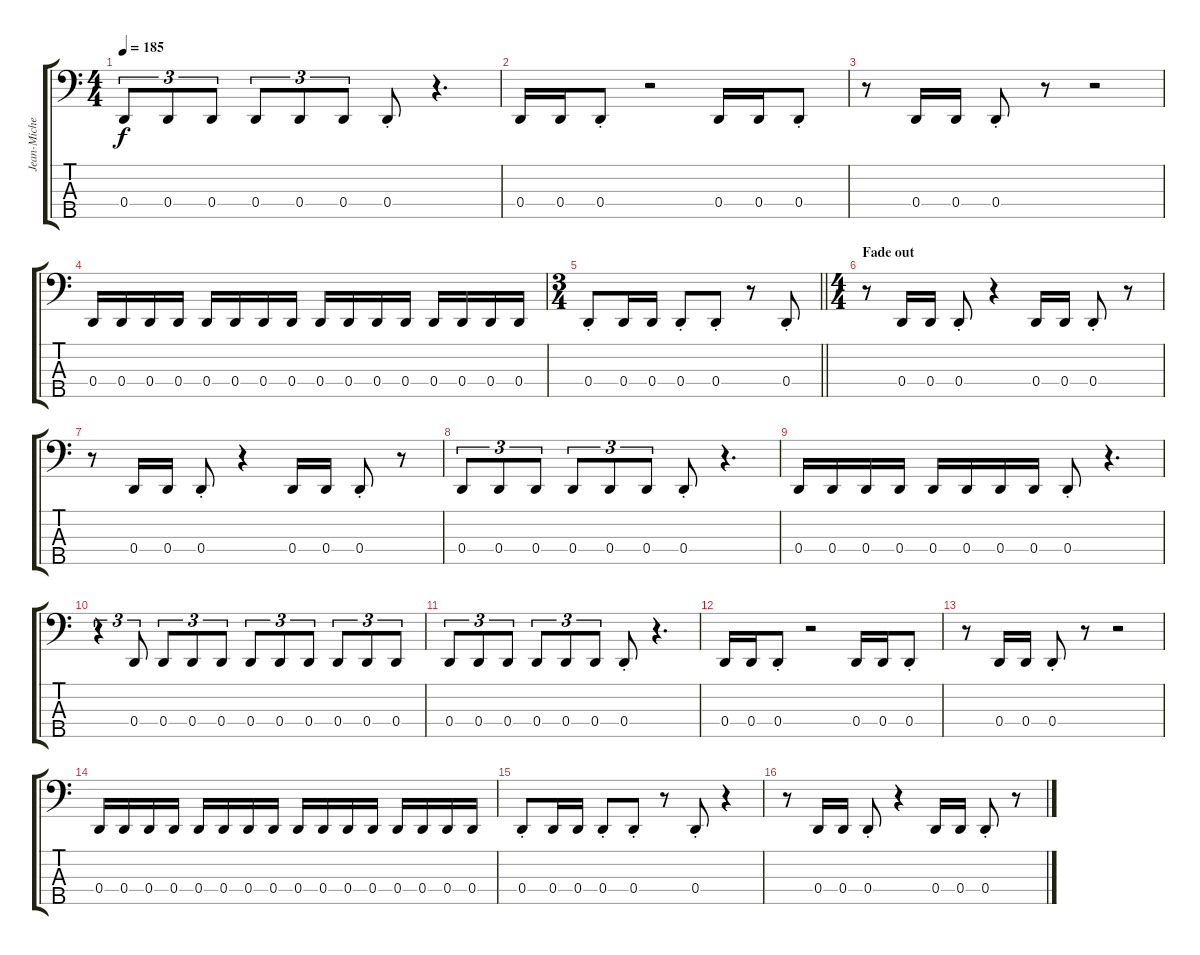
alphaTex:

\track ("Jean-Michel Labadie" "Jean-Miche") {instrument electricbasspick}
\staff {score tabs}
\tuning (F2 C2 G1 D1 A0) {hide}
\ts (4 4)
\tempo 185
\clef f4
\ks c
0.4.8{tu (3 2) dy f} 0.4.8{tu (3 2)} 0.4.8{tu (3 2)} 0.4.8{tu (3 2)} 0.4.8{tu (3 2)} 0.4.8{tu (3 2)} 0.4{st}.8 r.4{d} |
0.4.16 0.4.16 0.4{st}.8 r.2 0.4.16 0.4.16 0.4{st}.8 |
r.8 0.4.16 0.4.16 0.4{st}.8 r.8 r.2 |
0.4.16 0.4.16 0.4.16 0.4.16 0.4.16 0.4.16 0.4.16 0.4.16 0.4.16 0.4.16 0.4.16 0.4.16 0.4.16 0.4.16 0.4.16 0.4.16 |
\ts (3 4)
\barLineRight lightlight
0.4{st}.8 0.4.16 0.4.16 0.4{st}.8 0.4{st}.8 r.8 0.4{st}.8 |
\ts (4 4)
\section ("" "Fade out")
r.8 0.4.16 0.4.16 0.4{st}.8 r.4 0.4.16 0.4.16 0.4{st}.8 r.8 |
r.8 0.4.16 0.4.16 0.4{st}.8 r.4 0.4.16 0.4.16 0.4{st}.8 r.8 |
0.4.8{tu (3 2)} 0.4.8{tu (3 2)} 0.4.8{tu (3 2)} 0.4.8{tu (3 2)} 0.4.8{tu (3 2)} 0.4.8{tu (3 2)} 0.4{st}.8 r.4{d} |
0.4.16 0.4.16 0.4.16 0.4.16 0.4.16 0.4.16 0.4.16 0.4.16 0.4{st}.8 r.4{d} |
r.4{tu (3 2)} 0.4.8{tu (3 2)} 0.4.8{tu (3 2)} 0.4.8{tu (3 2)} 0.4.8{tu (3 2)} 0.4.8{tu (3 2)} 0.4.8{tu (3 2)} 0.4.8{tu (3 2)} 0.4.8{tu (3 2)} 0.4.8{tu (3 2)} 0.4.8{tu (3 2)} |
0.4.8{tu (3 2)} 0.4.8{tu (3 2)} 0.4.8{tu (3 2)} 0.4.8{tu (3 2)} 0.4.8{tu (3 2)} 0.4.8{tu (3 2)} 0.4{st}.8 r.4{d} |
0.4.16 0.4.16 0.4{st}.8 r.2 0.4.16 0.4.16 0.4{st}.8 |
r.8 0.4.16 0.4.16 0.4{st}.8 r.8 r.2 |
0.4.16 0.4.16 0.4.16 0.4.16 0.4.16 0.4.16 0.4.16 0.4.16 0.4.16 0.4.16 0.4.16 0.4.16 0.4.16 0.4.16 0.4.16 0.4.16 |
0.4{st}.8 0.4.16 0.4.16 0.4{st}.8 0.4{st}.8 r.8 0.4{st}.8 r.4 |
r.8 0.4.16 0.4.16 0.4{st}.8 r.4 0.4.16 0.4.16 0.4{st}.8 r.8
